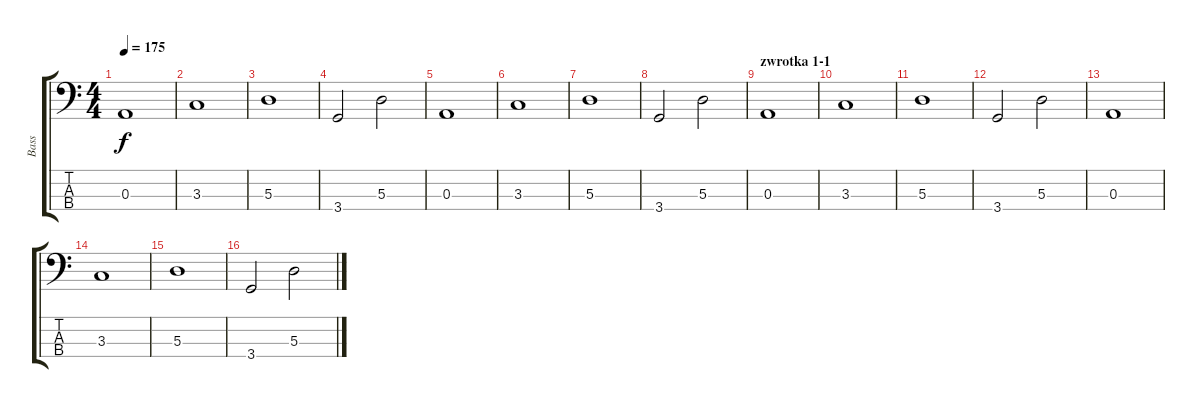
\track ("Bass" "Bass") {instrument electricbassfinger}
\staff {score tabs}
\tuning (G2 D2 A1 E1) {hide}
\ts (4 4)
\tempo 175
\clef f4
\ks c
0.3.1{dy f instrument electricbassfinger} |
3.3.1 |
5.3.1 |
3.4.2 5.3.2 |
0.3.1 |
3.3.1 |
5.3.1 |
3.4.2 5.3.2 |
\section ("" "zwrotka 1-1")
0.3.1 |
3.3.1 |
5.3.1 |
3.4.2 5.3.2 |
0.3.1 |
3.3.1 |
5.3.1 |
3.4.2 5.3.2
